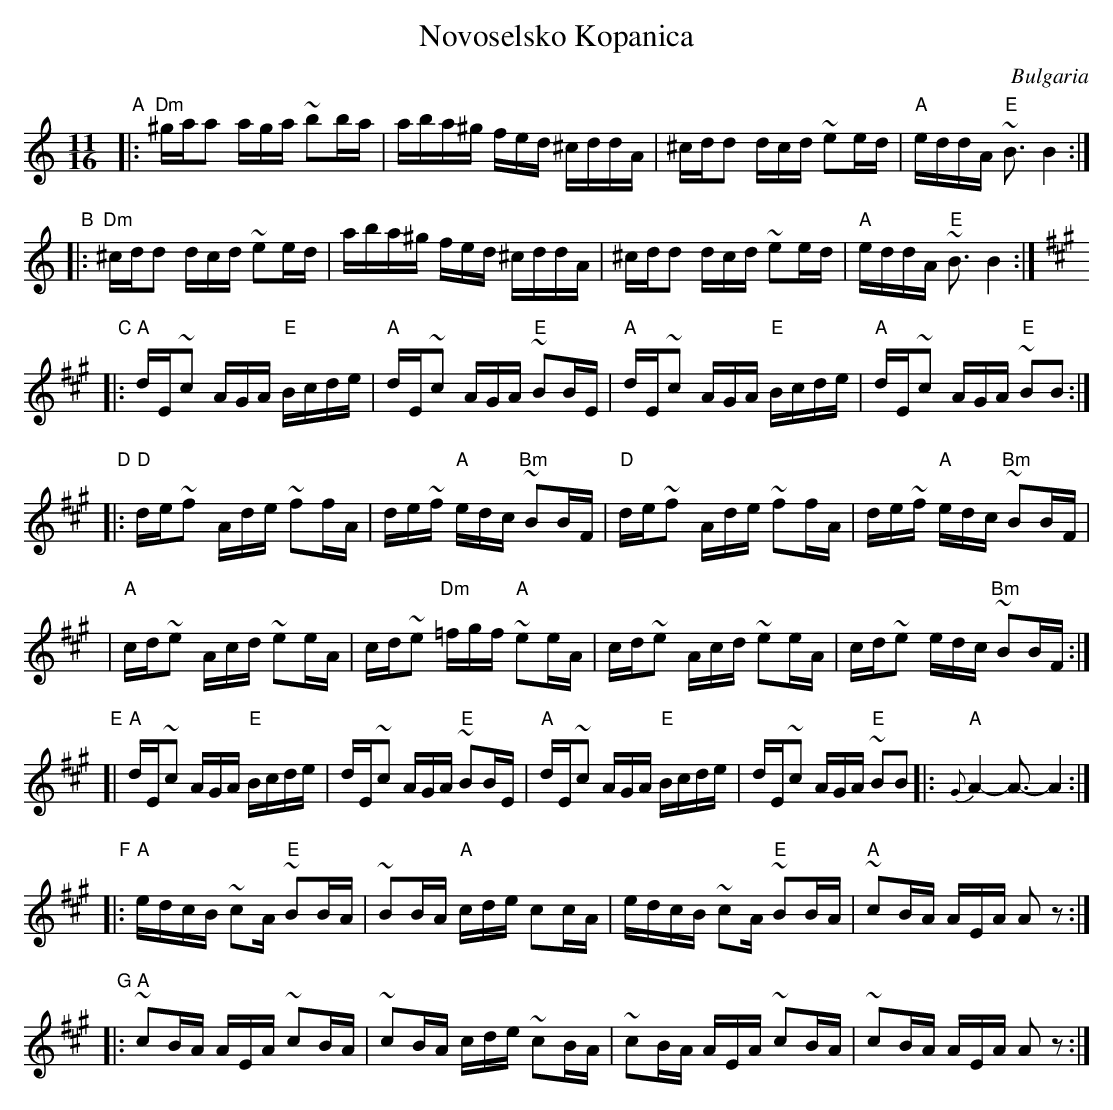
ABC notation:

X:1
T: Novoselsko Kopanica
O: Bulgaria
M: 11/16
L: 1/16
K: DDor
"A"
|: "Dm"^gaa2 aga ~b2ba | aba^g fed ^cddA | ^cdd2 dcd ~e2ed | "A"eddA "E"~B3 B4 :|
"B"
|: "Dm"^cdd2 dcd ~e2ed | aba^g fed ^cddA | ^cdd2 dcd ~e2ed | "A"eddA "E"~B3 B4 :|
"C"
K: A
|: "A"dE~c2  AGA "E"Bcde | "A"dE~c2  AGA "E"~B2BE | "A"dE~c2  AGA "E"Bcde | "A"dE~c2  AGA "E"~B2B2 :|
"D"
|: "D"de~f2 Ade ~f2fA |de~f "A"edc "Bm"~B2BF | "D"de~f2 Ade ~f2fA |de~f "A"edc "Bm"~B2BF |
|  "A"cd~e2 Acd ~e2eA | cd~e2 "Dm"=fgf "A"~e2eA | cd~e2 Acd ~e2eA | cd~e2 edc "Bm"~B2BF :|
"E"
[| "A"dE~c2  AGA "E"Bcde | dE~c2  AGA "E"~B2BE | "A"dE~c2  AGA "E"Bcde | dE~c2  AGA "E"~B2B2 |: "A"{G}A4- A3- A4 :|
"F"
|: "A"edcB ~c2A "E"~B2BA | ~B2BA "A"cde c2cA | edcB ~c2A "E"~B2BA | "A"~c2BA AEA A2z2 :|
"G"
|: "A"~c2BA AEA ~c2BA | ~c2BA cde ~c2BA | ~c2BA AEA ~c2BA | ~c2BA AEA A2z2 :|
